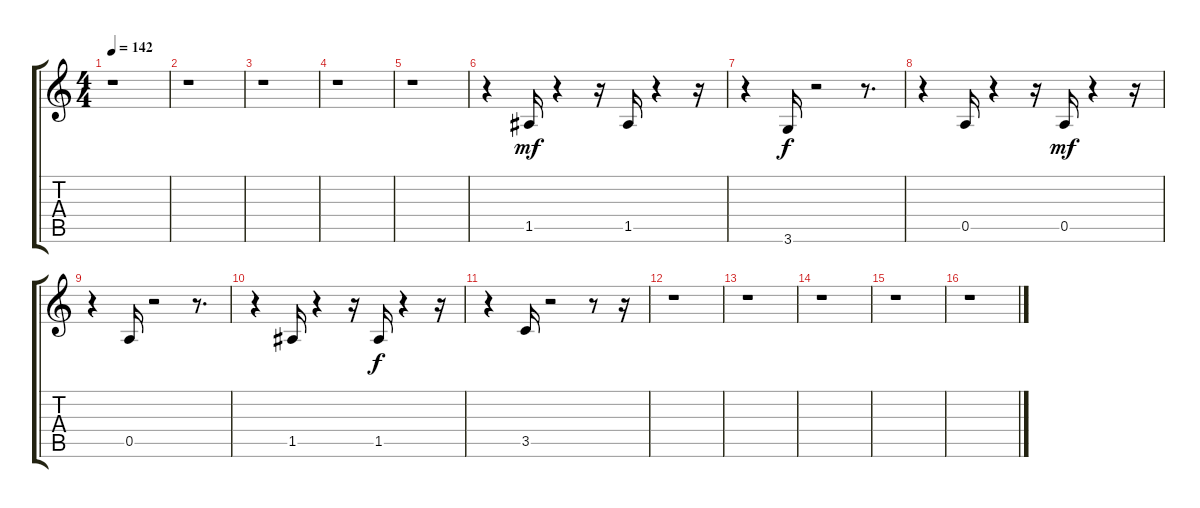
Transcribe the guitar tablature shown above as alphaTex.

\track "" {instrument slapbass1}
\staff {score tabs}
\tuning (E4 B3 G3 D3 A2 E2) {hide}
\ts (4 4)
\tempo 142
\clef g2
\ks c
r.1{dy f} |
r.1 |
r.1 |
r.1 |
r.1 |
r.4 1.5.16{dy mf} r.4 r.16 1.5.16 r.4 r.16 |
r.4 3.6.16{dy f} r.2 r.8{d} |
r.4 0.5.16 r.4 r.16 0.5.16{dy mf} r.4 r.16 |
r.4 0.5.16 r.2 r.8{d} |
r.4 1.5.16 r.4 r.16 1.5.16{dy f} r.4 r.16 |
r.4 3.5.16 r.2 r.8 r.16 |
r.1 |
r.1 |
r.1 |
r.1 |
r.1
